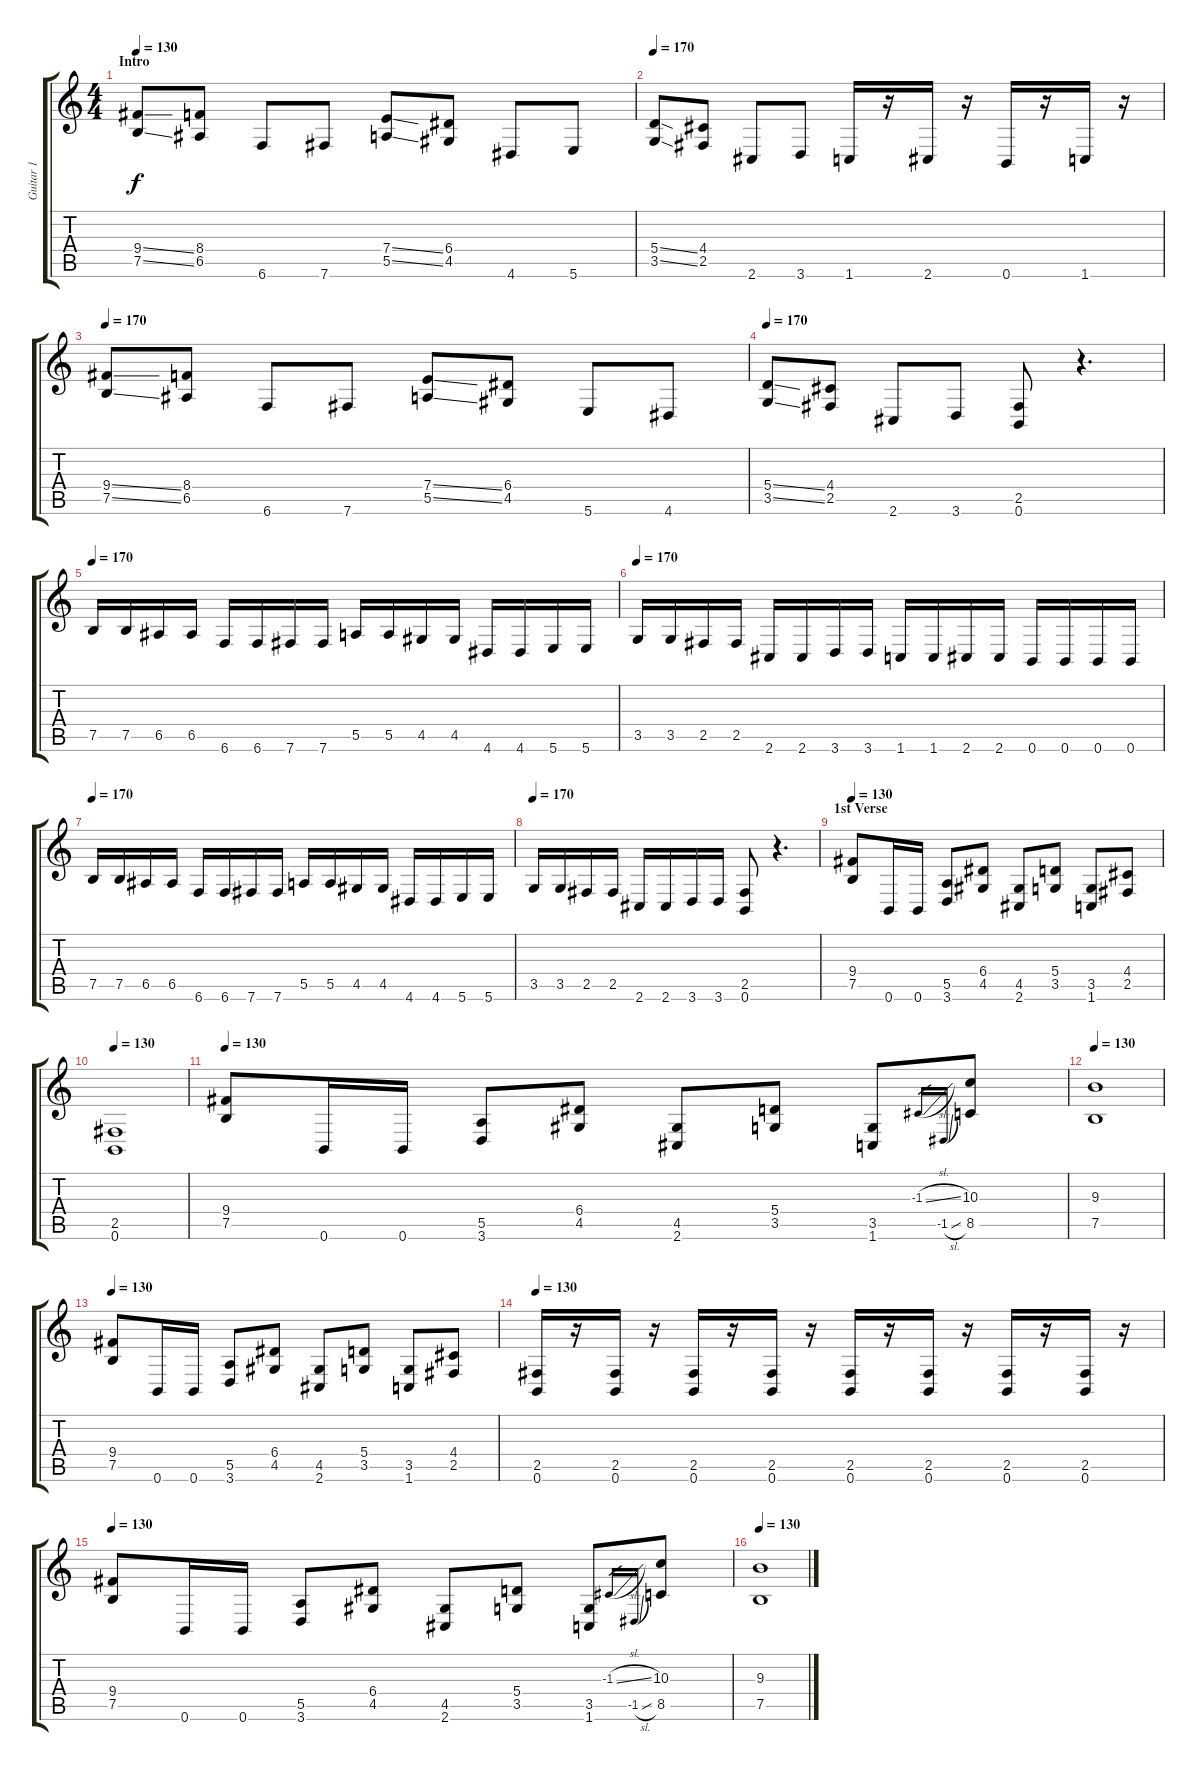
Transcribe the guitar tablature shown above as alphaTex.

\track ("Guitar 1" "Guitar 1") {instrument distortionguitar}
\staff {score tabs}
\tuning (B3 Gb3 D3 A2 E2 B1) {hide}
\ts (4 4)
\section ("" "Intro")
\tempo 130
\tempo 170
\tempo 130
\clef g2
\ks c
(9.4{ss} 7.5{ss}).8{dy f instrument distortionguitar} (8.4 6.5).8 6.6.8 7.6.8 (7.4{ss} 5.5{ss}).8 (6.4 4.5).8 4.6.8 5.6.8 |
\tempo 170
(5.4{ss} 3.5{ss}).8 (4.4 2.5).8 2.6.8 3.6.8 1.6.16 r.16 2.6.16 r.16 0.6.16 r.16 1.6.16 r.16 |
\tempo 170
(9.4{ss} 7.5{ss}).8 (8.4 6.5).8 6.6.8 7.6.8 (7.4{ss} 5.5{ss}).8 (6.4 4.5).8 5.6.8 4.6.8 |
\tempo 170
(5.4{ss} 3.5{ss}).8 (4.4 2.5).8 2.6.8 3.6.8 (2.5 0.6).8 r.4{d} |
\tempo 170
7.5.16 7.5.16 6.5.16 6.5.16 6.6.16 6.6.16 7.6.16 7.6.16 5.5.16 5.5.16 4.5.16 4.5.16 4.6.16 4.6.16 5.6.16 5.6.16 |
\tempo 170
3.5.16 3.5.16 2.5.16 2.5.16 2.6.16 2.6.16 3.6.16 3.6.16 1.6.16 1.6.16 2.6.16 2.6.16 0.6.16 0.6.16 0.6.16 0.6.16 |
\tempo 170
7.5.16 7.5.16 6.5.16 6.5.16 6.6.16 6.6.16 7.6.16 7.6.16 5.5.16 5.5.16 4.5.16 4.5.16 4.6.16 4.6.16 5.6.16 5.6.16 |
\tempo 170
3.5.16 3.5.16 2.5.16 2.5.16 2.6.16 2.6.16 3.6.16 3.6.16 (2.5 0.6).8 r.4{d} |
\section ("" "1st Verse")
\tempo 130
(9.4 7.5).8 0.6.16 0.6.16 (5.5 3.6).8 (6.4 4.5).8 (4.5 2.6).8 (5.4 3.5).8 (3.5 1.6).8 (4.4 2.5).8 |
\tempo 130
(2.5 0.6).1 |
\tempo 130
(9.4 7.5).8 0.6.16 0.6.16 (5.5 3.6).8 (6.4 4.5).8 (4.5 2.6).8 (5.4 3.5).8 (3.5 1.6).8 -1.3{sl}.16{gr} -1.5{sl}.16{gr} (10.3 8.5).8 |
\tempo 130
(9.3 7.5).1 |
\tempo 130
(9.4 7.5).8 0.6.16 0.6.16 (5.5 3.6).8 (6.4 4.5).8 (4.5 2.6).8 (5.4 3.5).8 (3.5 1.6).8 (4.4 2.5).8 |
\tempo 130
(2.5 0.6).16 r.16 (2.5 0.6).16 r.16 (2.5 0.6).16 r.16 (2.5 0.6).16 r.16 (2.5 0.6).16 r.16 (2.5 0.6).16 r.16 (2.5 0.6).16 r.16 (2.5 0.6).16 r.16 |
\tempo 130
(9.4 7.5).8 0.6.16 0.6.16 (5.5 3.6).8 (6.4 4.5).8 (4.5 2.6).8 (5.4 3.5).8 (3.5 1.6).8 -1.3{sl}.16{gr} -1.5{sl}.16{gr} (10.3 8.5).8 |
\tempo 130
(9.3 7.5).1
